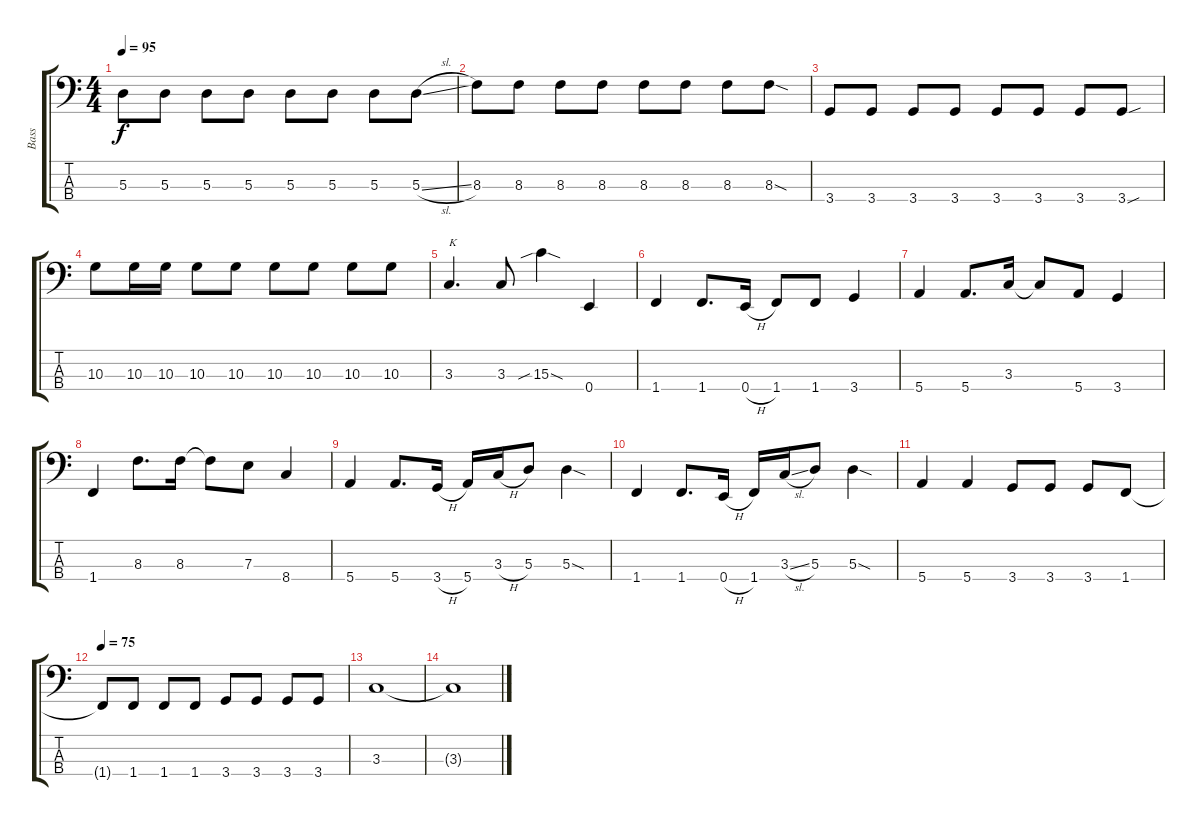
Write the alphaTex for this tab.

\track ("Bass" "Bass") {instrument electricbassfinger}
\staff {score tabs}
\tuning (G2 D2 A1 E1) {hide}
\ts (4 4)
\tempo 95
\clef f4
\ks c
5.3.8{dy f} 5.3.8 5.3.8 5.3.8 5.3.8 5.3.8 5.3.8 5.3{sl}.8 |
8.3.8 8.3.8 8.3.8 8.3.8 8.3.8 8.3.8 8.3.8 8.3{sod}.8 |
3.4.8 3.4.8 3.4.8 3.4.8 3.4.8 3.4.8 3.4.8 3.4{sou}.8 |
10.3.8 10.3.16 10.3.16 10.3.8 10.3.8 10.3.8 10.3.8 10.3.8 10.3.8 |
3.3.4{d txt "K"} 3.3.8 15.3{sib sod}.4 0.4.4 |
1.4.4 1.4.8{d} 0.4{h}.16 1.4.8 1.4.8 3.4.4 |
5.4.4 5.4.8{d} 3.3.16 3.3{t}.8 5.4.8 3.4.4 |
1.4.4 8.3.8{d} 8.3.16 8.3{t}.8 7.3.8 8.4.4 |
5.4.4 5.4.8{d} 3.4{h}.16 5.4.16 3.3{h}.16 5.3.8 5.3{sod}.4 |
1.4.4 1.4.8{d} 0.4{h}.16 1.4.16 3.3{sl}.16 5.3.8 5.3{sod}.4 |
5.4.4 5.4.4 3.4.8 3.4.8 3.4.8 1.4.8 |
\tempo 75
1.4{t}.8 1.4.8 1.4.8 1.4.8 3.4.8 3.4.8 3.4.8 3.4.8 |
3.3.1{volume 5} |
3.3{t}.1
